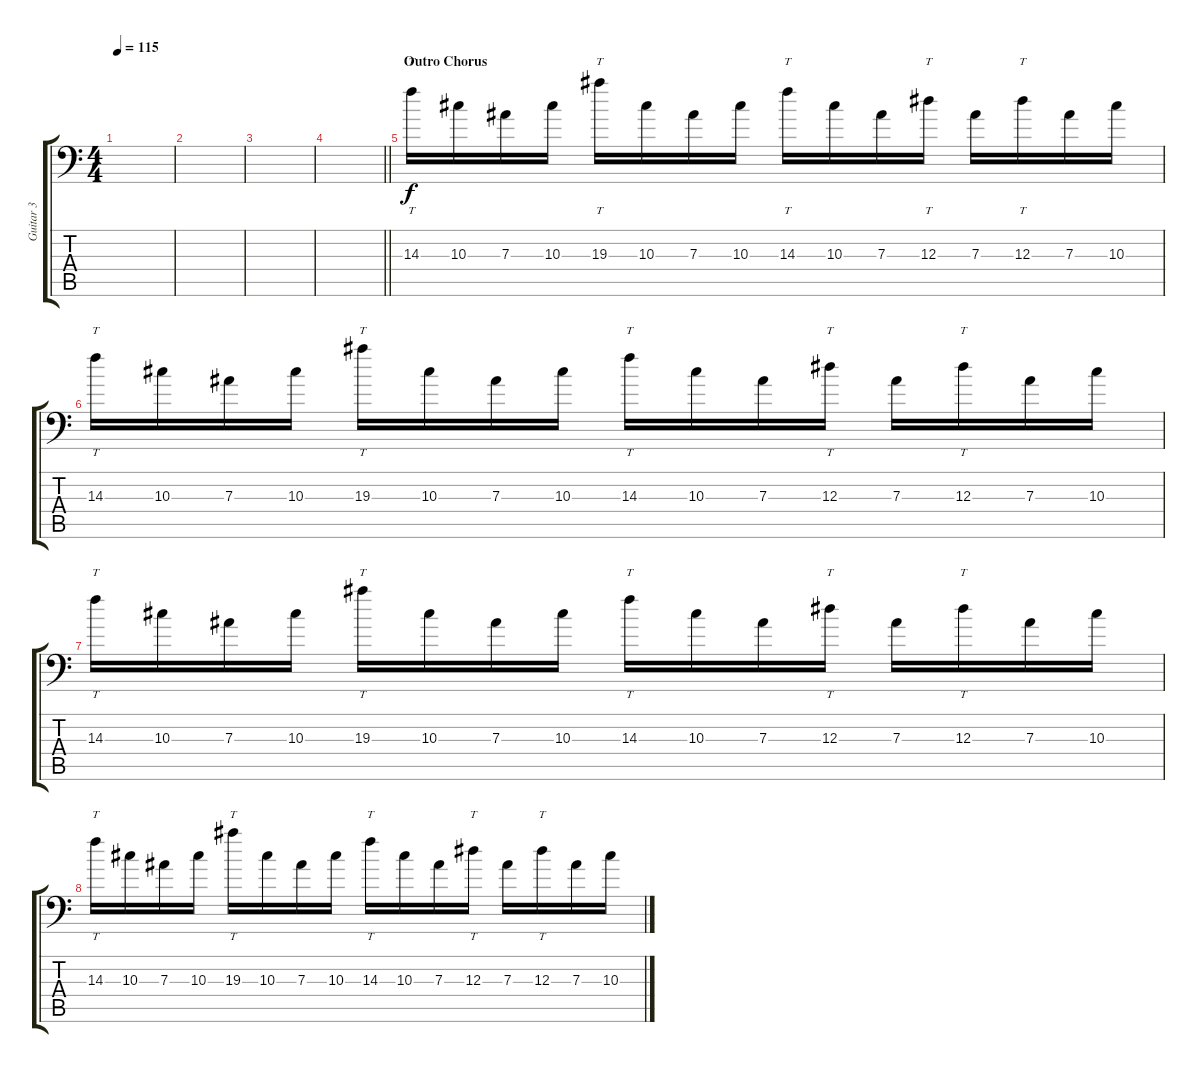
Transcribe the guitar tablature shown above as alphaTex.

\track ("Guitar 3" "Guitar 3") {instrument distortionguitar}
\staff {score tabs}
\tuning (C4 G3 Eb3 Bb2 F2 Bb1) {hide}
\ts (4 4)
\tempo 115
\clef f4
\ks c
|
|
|
\barLineRight lightlight
|
\section ("" "Outro Chorus")
14.3.16{tt dy f} 10.3.16 7.3.16 10.3.16 19.3.16{tt} 10.3.16 7.3.16 10.3.16 14.3.16{tt} 10.3.16 7.3.16 12.3.16{tt} 7.3.16 12.3.16{tt} 7.3.16 10.3.16 |
14.3.16{tt} 10.3.16 7.3.16 10.3.16 19.3.16{tt} 10.3.16 7.3.16 10.3.16 14.3.16{tt} 10.3.16 7.3.16 12.3.16{tt} 7.3.16 12.3.16{tt} 7.3.16 10.3.16 |
14.3.16{tt} 10.3.16 7.3.16 10.3.16 19.3.16{tt} 10.3.16 7.3.16 10.3.16 14.3.16{tt} 10.3.16 7.3.16 12.3.16{tt} 7.3.16 12.3.16{tt} 7.3.16 10.3.16 |
14.3.16{tt} 10.3.16 7.3.16 10.3.16 19.3.16{tt} 10.3.16 7.3.16 10.3.16 14.3.16{tt} 10.3.16 7.3.16 12.3.16{tt} 7.3.16 12.3.16{tt} 7.3.16 10.3.16
